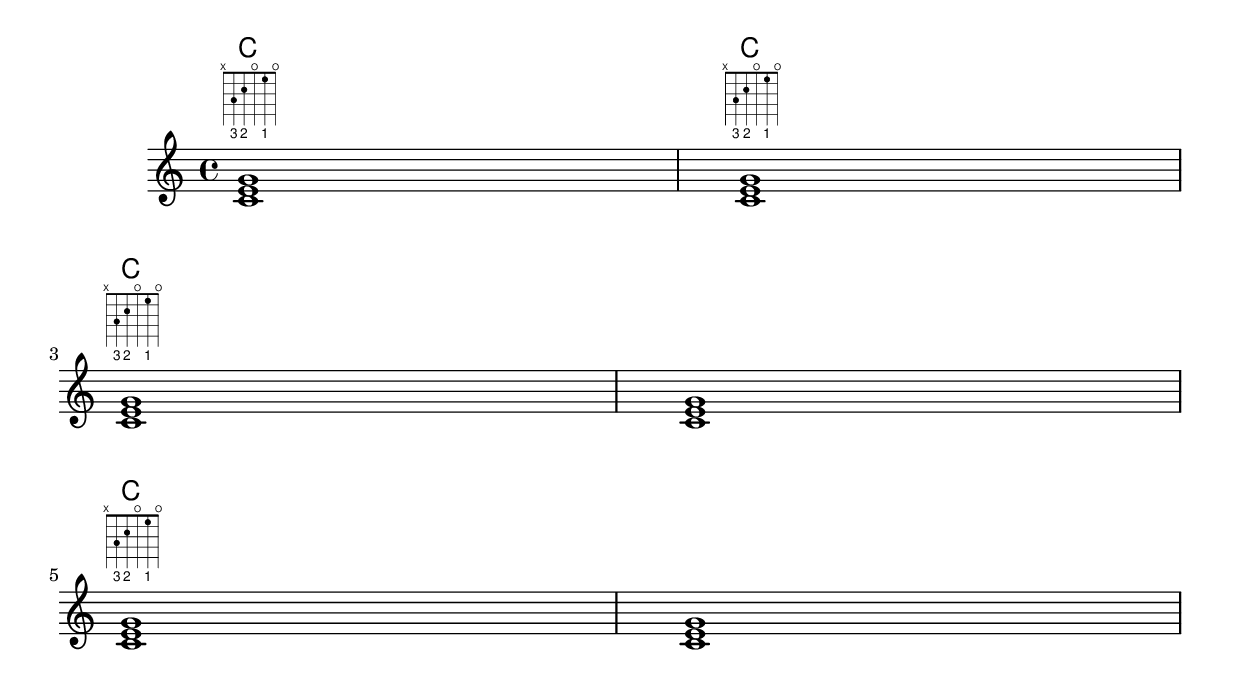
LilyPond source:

%% DO NOT EDIT this file manually; it is automatically
%% generated from LSR http://lsr.dsi.unimi.it
%% Make any changes in LSR itself, or in Documentation/snippets/new/ ,
%% and then run scripts/auxiliar/makelsr.py
%%
%% This file is in the public domain.
\version "2.14.2"

\header {
  lsrtags = "fretted-strings"

  texidoc = "
FretBoards can be set to display only when the chord changes or at the
beginning of a new line.

"
  doctitle = "ChordChanges for FretBoards"
} % begin verbatim

\include "predefined-guitar-fretboards.ly"

myChords = \chordmode {
  c1 c1 \break
  \set chordChanges = ##t
  c1 c1 \break
  c1 c1
}

<<
  \new ChordNames { \myChords }
  \new FretBoards { \myChords }
  \new Staff { \myChords }
>>
